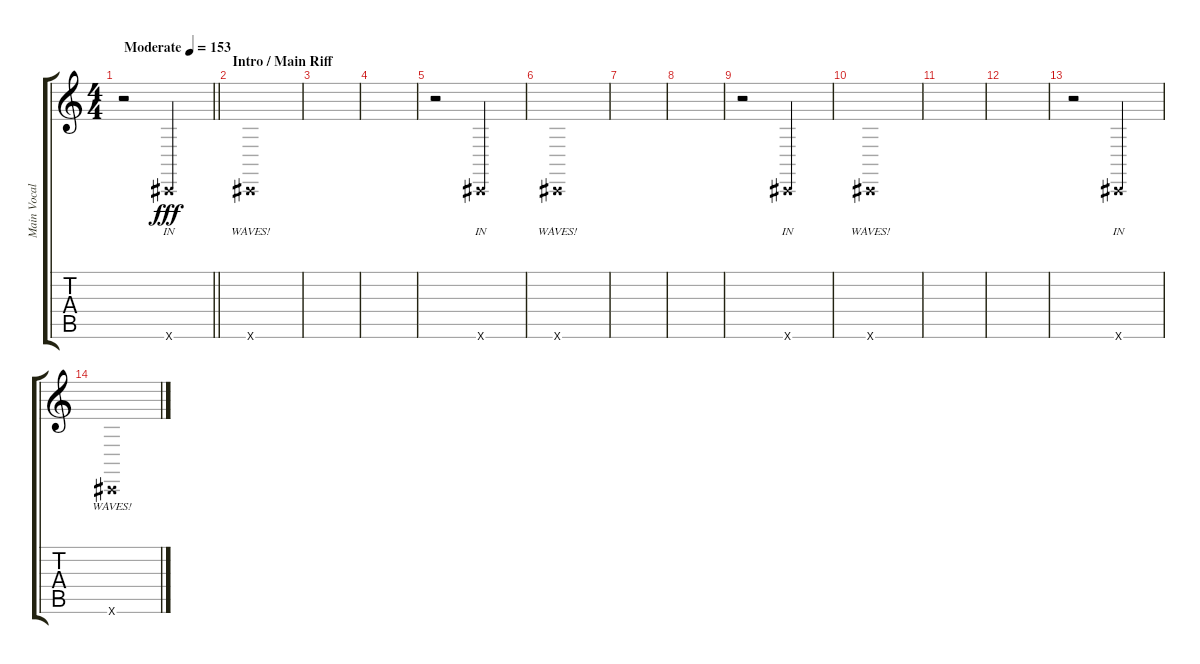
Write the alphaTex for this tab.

\track ("Main Vocals" "Main Vocal") {instrument oboe}
\staff {score tabs}
\tuning (Eb4 Bb3 Gb3 Db3 Ab2 Db2) {hide}
\ts (4 4)
\tempo (153 "Moderate")
\clef g2
\barLineRight lightlight
\ks c
r.2{dy fff instrument oboe} 0.6{x}.2{lyrics (0 "IN") lyrics (1 "") lyrics (2 "") lyrics (3 "") lyrics (4 "")} |
\section ("" "Intro / Main Riff")
0.6{x}.1{lyrics (0 "WAVES!") lyrics (1 "") lyrics (2 "") lyrics (3 "") lyrics (4 "")} |
|
|
r.2 0.6{x}.2{lyrics (0 "IN") lyrics (1 "") lyrics (2 "") lyrics (3 "") lyrics (4 "")} |
0.6{x}.1{lyrics (0 "WAVES!") lyrics (1 "") lyrics (2 "") lyrics (3 "") lyrics (4 "")} |
|
|
r.2 0.6{x}.2{lyrics (0 "IN") lyrics (1 "") lyrics (2 "") lyrics (3 "") lyrics (4 "")} |
0.6{x}.1{lyrics (0 "WAVES!") lyrics (1 "") lyrics (2 "") lyrics (3 "") lyrics (4 "")} |
|
|
r.2 0.6{x}.2{lyrics (0 "IN") lyrics (1 "") lyrics (2 "") lyrics (3 "") lyrics (4 "")} |
0.6{x}.1{lyrics (0 "WAVES!") lyrics (1 "") lyrics (2 "") lyrics (3 "") lyrics (4 "")}
